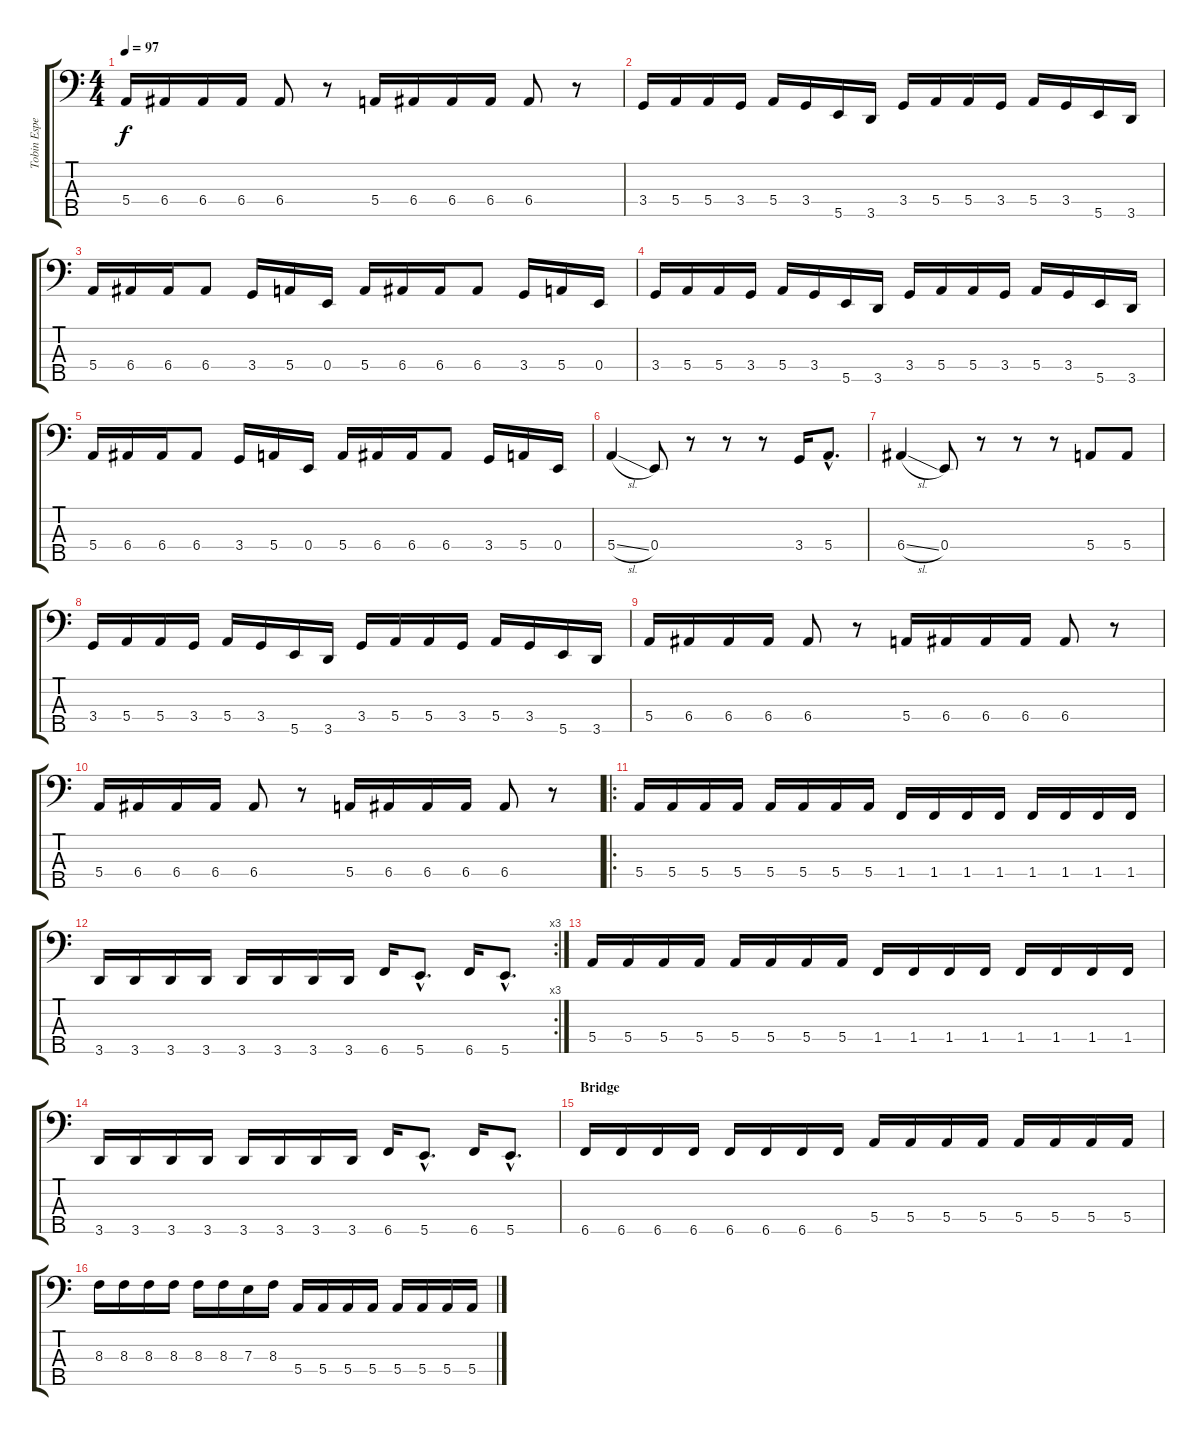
\track ("Tobin Esperance" "Tobin Espe") {instrument electricbassfinger}
\staff {score tabs}
\tuning (G2 D2 A1 E1 B0) {hide}
\ts (4 4)
\tempo 97
\clef f4
\ks c
5.4.16{dy f} 6.4.16 6.4.16 6.4.16 6.4.8 r.8 5.4.16 6.4.16 6.4.16 6.4.16 6.4.8 r.8 |
3.4.16 5.4.16 5.4.16 3.4.16 5.4.16 3.4.16 5.5.16 3.5.16 3.4.16 5.4.16 5.4.16 3.4.16 5.4.16 3.4.16 5.5.16 3.5.16 |
5.4.16 6.4.16 6.4.16 6.4.8 3.4.16 5.4.16 0.4.16 5.4.16 6.4.16 6.4.16 6.4.8 3.4.16 5.4.16 0.4.16 |
3.4.16 5.4.16 5.4.16 3.4.16 5.4.16 3.4.16 5.5.16 3.5.16 3.4.16 5.4.16 5.4.16 3.4.16 5.4.16 3.4.16 5.5.16 3.5.16 |
5.4.16 6.4.16 6.4.16 6.4.8 3.4.16 5.4.16 0.4.16 5.4.16 6.4.16 6.4.16 6.4.8 3.4.16 5.4.16 0.4.16 |
5.4{sl}.4 0.4.8 r.8 r.8 r.8 3.4.16 5.4{hac}.8{d} |
6.4{sl}.4 0.4.8 r.8 r.8 r.8 5.4.8 5.4.8 |
3.4.16 5.4.16 5.4.16 3.4.16 5.4.16 3.4.16 5.5.16 3.5.16 3.4.16 5.4.16 5.4.16 3.4.16 5.4.16 3.4.16 5.5.16 3.5.16 |
5.4.16 6.4.16 6.4.16 6.4.16 6.4.8 r.8 5.4.16 6.4.16 6.4.16 6.4.16 6.4.8 r.8 |
5.4.16 6.4.16 6.4.16 6.4.16 6.4.8 r.8 5.4.16 6.4.16 6.4.16 6.4.16 6.4.8 r.8 |
\ro
5.4.16 5.4.16 5.4.16 5.4.16 5.4.16 5.4.16 5.4.16 5.4.16 1.4.16 1.4.16 1.4.16 1.4.16 1.4.16 1.4.16 1.4.16 1.4.16 |
\rc 3
3.5.16 3.5.16 3.5.16 3.5.16 3.5.16 3.5.16 3.5.16 3.5.16 6.5.16 5.5{hac}.8{d} 6.5.16 5.5{hac}.8{d} |
5.4.16 5.4.16 5.4.16 5.4.16 5.4.16 5.4.16 5.4.16 5.4.16 1.4.16 1.4.16 1.4.16 1.4.16 1.4.16 1.4.16 1.4.16 1.4.16 |
3.5.16 3.5.16 3.5.16 3.5.16 3.5.16 3.5.16 3.5.16 3.5.16 6.5.16 5.5{hac}.8{d} 6.5.16 5.5{hac}.8{d} |
\section ("" "Bridge")
6.5.16 6.5.16 6.5.16 6.5.16 6.5.16 6.5.16 6.5.16 6.5.16 5.4.16 5.4.16 5.4.16 5.4.16 5.4.16 5.4.16 5.4.16 5.4.16 |
8.3.16 8.3.16 8.3.16 8.3.16 8.3.16 8.3.16 7.3.16 8.3.16 5.4.16 5.4.16 5.4.16 5.4.16 5.4.16 5.4.16 5.4.16 5.4.16
